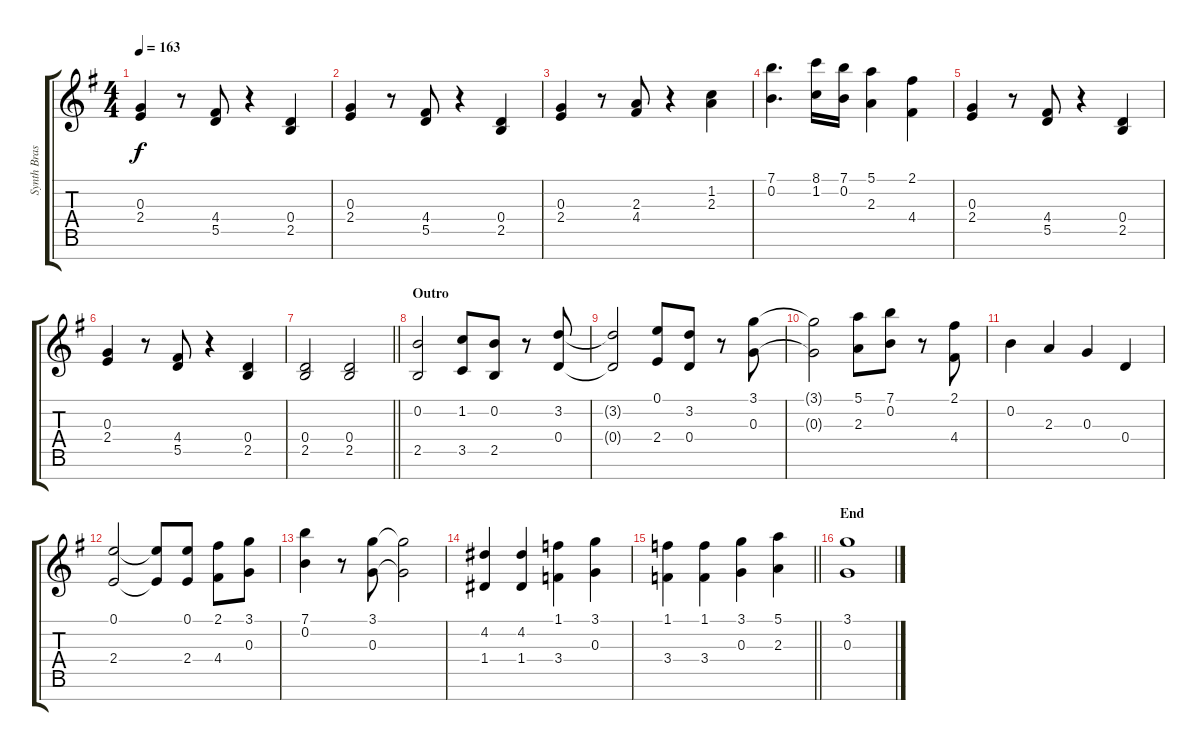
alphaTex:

\track ("Synth Brass I" "Synth Bras") {instrument brasssection}
\staff {score tabs}
\tuning (E5 B4 G4 D4 A3 E3 B2) {hide}
\ts (4 4)
\tempo 163
\clef g2
\ks g
(0.3 2.4).4{dy f} r.8 (4.4 5.5).8 r.4 (0.4 2.5).4 |
(0.3 2.4).4 r.8 (4.4 5.5).8 r.4 (0.4 2.5).4 |
(0.3 2.4).4 r.8 (2.3 4.4).8 r.4 (1.2 2.3).4 |
(7.1 0.2).4{d} (8.1 1.2).16 (7.1 0.2).16 (5.1 2.3).4 (2.1 4.4).4 |
(0.3 2.4).4 r.8 (4.4 5.5).8 r.4 (0.4 2.5).4 |
(0.3 2.4).4 r.8 (4.4 5.5).8 r.4 (0.4 2.5).4 |
\barLineRight lightlight
(0.4 2.5).2 (0.4 2.5).2 |
\section ("" "Outro")
(0.2 2.5).2 (1.2 3.5).8 (0.2 2.5).8 r.8 (3.2 0.4).8 |
(3.2{t} 0.4{t}).2 (0.1 2.4).8 (3.2 0.4).8 r.8 (3.1 0.3).8 |
(3.1{t} 0.3{t}).2 (5.1 2.3).8 (7.1 0.2).8 r.8 (2.1 4.4).8 |
0.2.4 2.3.4 0.3.4 0.4.4 |
(0.1 2.4).2 (0.1{t} 2.4{t}).8 (0.1 2.4).8 (2.1 4.4).8 (3.1 0.3).8 |
(7.1 0.2).4 r.8 (3.1 0.3).8 (3.1{t} 0.3{t}).2 |
(4.2 1.4).4 (4.2 1.4).4 (1.1 3.4).4 (3.1 0.3).4 |
\barLineRight lightlight
(1.1 3.4).4 (1.1 3.4).4 (3.1 0.3).4 (5.1 2.3).4 |
\section ("" "End")
(3.1 0.3).1
